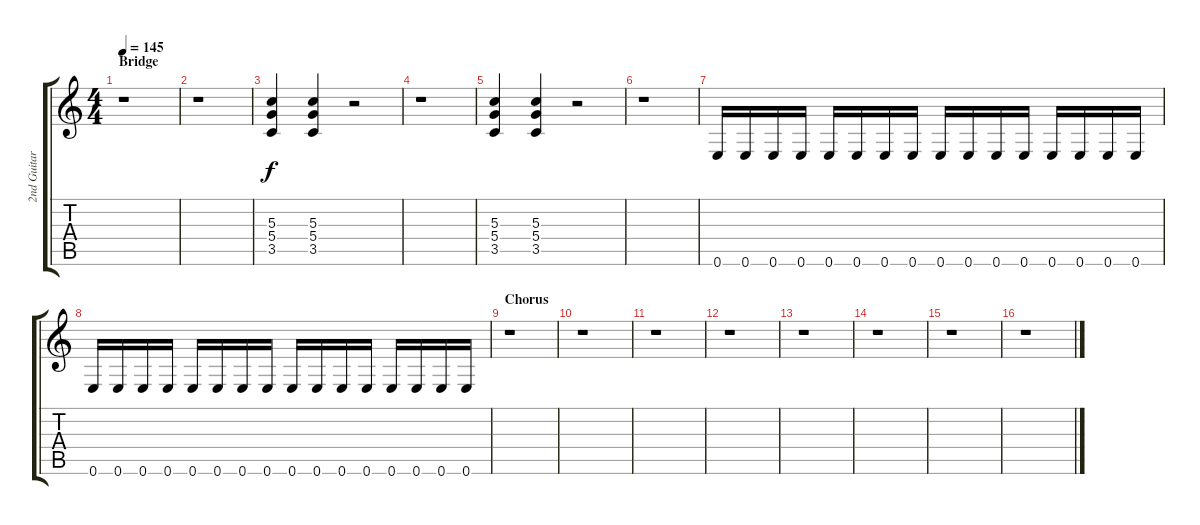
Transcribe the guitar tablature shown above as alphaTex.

\track ("2nd Guitar" "2nd Guitar") {instrument overdrivenguitar}
\staff {score tabs}
\tuning (E4 B3 G3 D3 A2 E2) {hide}
\ts (4 4)
\section ("" "Bridge")
\tempo 145
\clef g2
\ks c
r.1{dy f} |
r.1 |
(5.3 5.4 3.5).4 (5.3 5.4 3.5).4 r.2 |
r.1 |
(5.3 5.4 3.5).4 (5.3 5.4 3.5).4 r.2 |
r.1 |
0.6.16 0.6.16 0.6.16 0.6.16 0.6.16 0.6.16 0.6.16 0.6.16 0.6.16 0.6.16 0.6.16 0.6.16 0.6.16 0.6.16 0.6.16 0.6.16 |
0.6.16 0.6.16 0.6.16 0.6.16 0.6.16 0.6.16 0.6.16 0.6.16 0.6.16 0.6.16 0.6.16 0.6.16 0.6.16 0.6.16 0.6.16 0.6.16 |
\section ("" "Chorus")
r.1 |
r.1 |
r.1 |
r.1 |
r.1 |
r.1 |
r.1 |
r.1
